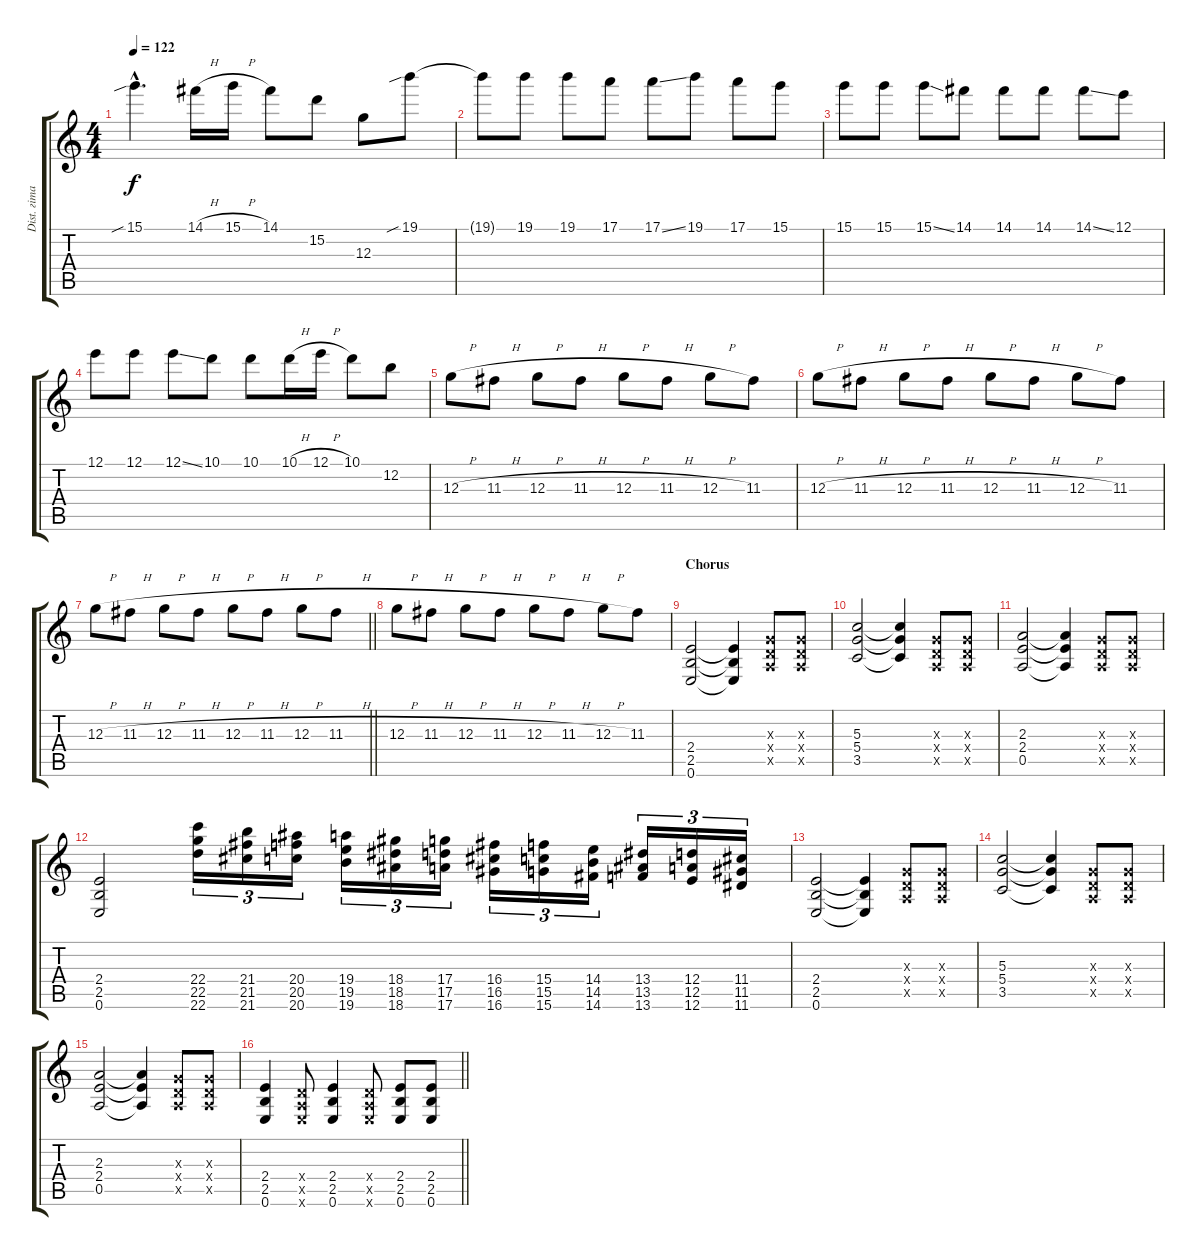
\track ("Dist. гітара 1" "Dist. гіта") {instrument distortionguitar}
\staff {score tabs}
\tuning (E4 B3 G3 D3 A2 E2) {hide}
\ts (4 4)
\tempo 122
\clef g2
\ks c
15.1{sib hac}.4{d dy f} 14.1{h}.16 15.1{h}.16 14.1.8 15.2.8 12.3.8 19.1{sib}.8 |
19.1{t}.8 19.1.8 19.1.8 17.1.8 17.1{ss}.8 19.1.8 17.1.8 15.1.8 |
15.1.8 15.1.8 15.1{ss}.8 14.1.8 14.1.8 14.1.8 14.1{ss}.8 12.1.8 |
12.1.8 12.1.8 12.1{ss}.8 10.1.8 10.1.8 10.1{h}.16 12.1{h}.16 10.1.8 12.2.8 |
12.3{h}.8 11.3{h}.8 12.3{h}.8 11.3{h}.8 12.3{h}.8 11.3{h}.8 12.3{h}.8 11.3.8 |
12.3{h}.8 11.3{h}.8 12.3{h}.8 11.3{h}.8 12.3{h}.8 11.3{h}.8 12.3{h}.8 11.3.8 |
\barLineRight lightlight
12.3{h}.8 11.3{h}.8 12.3{h}.8 11.3{h}.8 12.3{h}.8 11.3{h}.8 12.3{h}.8 11.3{h}.8 |
12.3{h}.8 11.3{h}.8 12.3{h}.8 11.3{h}.8 12.3{h}.8 11.3{h}.8 12.3{h}.8 11.3.8 |
\section ("" "Chorus")
(2.4 2.5 0.6).2 (2.4{t} 2.5{t} 0.6{t}).4 (0.3{x} 0.4{x} 0.5{x}).8 (0.3{x} 0.4{x} 0.5{x}).8 |
(5.3 5.4 3.5).2 (5.3{t} 5.4{t} 3.5{t}).4 (0.3{x} 0.4{x} 0.5{x}).8 (0.3{x} 0.4{x} 0.5{x}).8 |
(2.3 2.4 0.5).2 (2.3{t} 2.4{t} 0.5{t}).4 (0.3{x} 0.4{x} 0.5{x}).8 (0.3{x} 0.4{x} 0.5{x}).8 |
(2.4 2.5 0.6).2 (22.4 22.5 22.6).16{tu (3 2) instrument guitarfretnoise} (21.4 21.5 21.6).16{tu (3 2)} (20.4 20.5 20.6).16{tu (3 2)} (19.4 19.5 19.6).16{tu (3 2)} (18.4 18.5 18.6).16{tu (3 2)} (17.4 17.5 17.6).16{tu (3 2)} (16.4 16.5 16.6).16{tu (3 2)} (15.4 15.5 15.6).16{tu (3 2)} (14.4 14.5 14.6).16{tu (3 2)} (13.4 13.5 13.6).16{tu (3 2)} (12.4 12.5 12.6).16{tu (3 2)} (11.4 11.5 11.6).16{tu (3 2)} |
(2.4 2.5 0.6).2{instrument distortionguitar} (2.4{t} 2.5{t} 0.6{t}).4 (0.3{x} 0.4{x} 0.5{x}).8 (0.3{x} 0.4{x} 0.5{x}).8 |
(5.3 5.4 3.5).2 (5.3{t} 5.4{t} 3.5{t}).4 (0.3{x} 0.4{x} 0.5{x}).8 (0.3{x} 0.4{x} 0.5{x}).8 |
(2.3 2.4 0.5).2 (2.3{t} 2.4{t} 0.5{t}).4 (0.3{x} 0.4{x} 0.5{x}).8 (0.3{x} 0.4{x} 0.5{x}).8 |
\barLineRight lightlight
(2.4 2.5 0.6).4 (0.4{x} 0.5{x} 0.6{x}).8 (2.4 2.5 0.6).4 (0.4{x} 0.5{x} 0.6{x}).8 (2.4 2.5 0.6).8 (2.4 2.5 0.6).8
